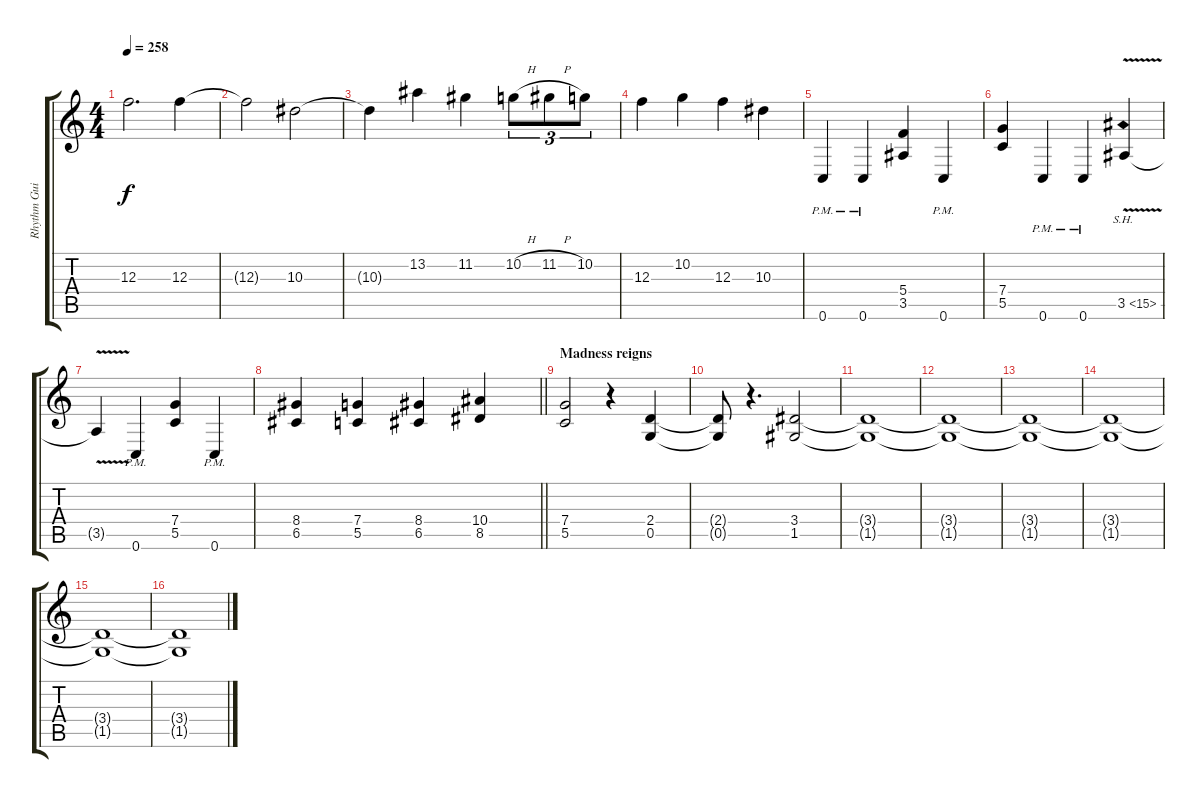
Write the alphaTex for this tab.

\track ("Rhythm Guitar" "Rhythm Gui") {instrument distortionguitar}
\staff {score tabs}
\tuning (D4 A3 F3 C3 G2 C2) {hide}
\ts (4 4)
\tempo 258
\clef g2
\ks c
12.3.2{d dy f} 12.3.4 |
12.3{t}.2 10.3.2 |
10.3{t}.4 13.2.4 11.2.4 10.2{h}.8{tu (3 2)} 11.2{h}.8{tu (3 2)} 10.2.8{tu (3 2)} |
12.3.4 10.2.4 12.3.4 10.3.4 |
0.6{pm}.4 0.6{pm}.4 (5.4 3.5).4 0.6{pm}.4 |
(7.4 5.5).4 0.6{pm}.4 0.6{pm}.4 3.5{sh 12 v}.4 |
3.5{t}.4 0.6{pm}.4 (7.4 5.5).4 0.6{pm}.4 |
\barLineRight lightlight
(8.4 6.5).4 (7.4 5.5).4 (8.4 6.5).4 (10.4 8.5).4 |
\section ("" "Madness reigns")
(7.4 5.5).2 r.4 (2.4 0.5).4 |
(2.4{t} 0.5{t}).8 r.4{d} (3.4 1.5).2 |
(3.4{t} 1.5{t}).1 |
(3.4{t} 1.5{t}).1 |
(3.4{t} 1.5{t}).1 |
(3.4{t} 1.5{t}).1 |
(3.4{t} 1.5{t}).1 |
(3.4{t} 1.5{t}).1
